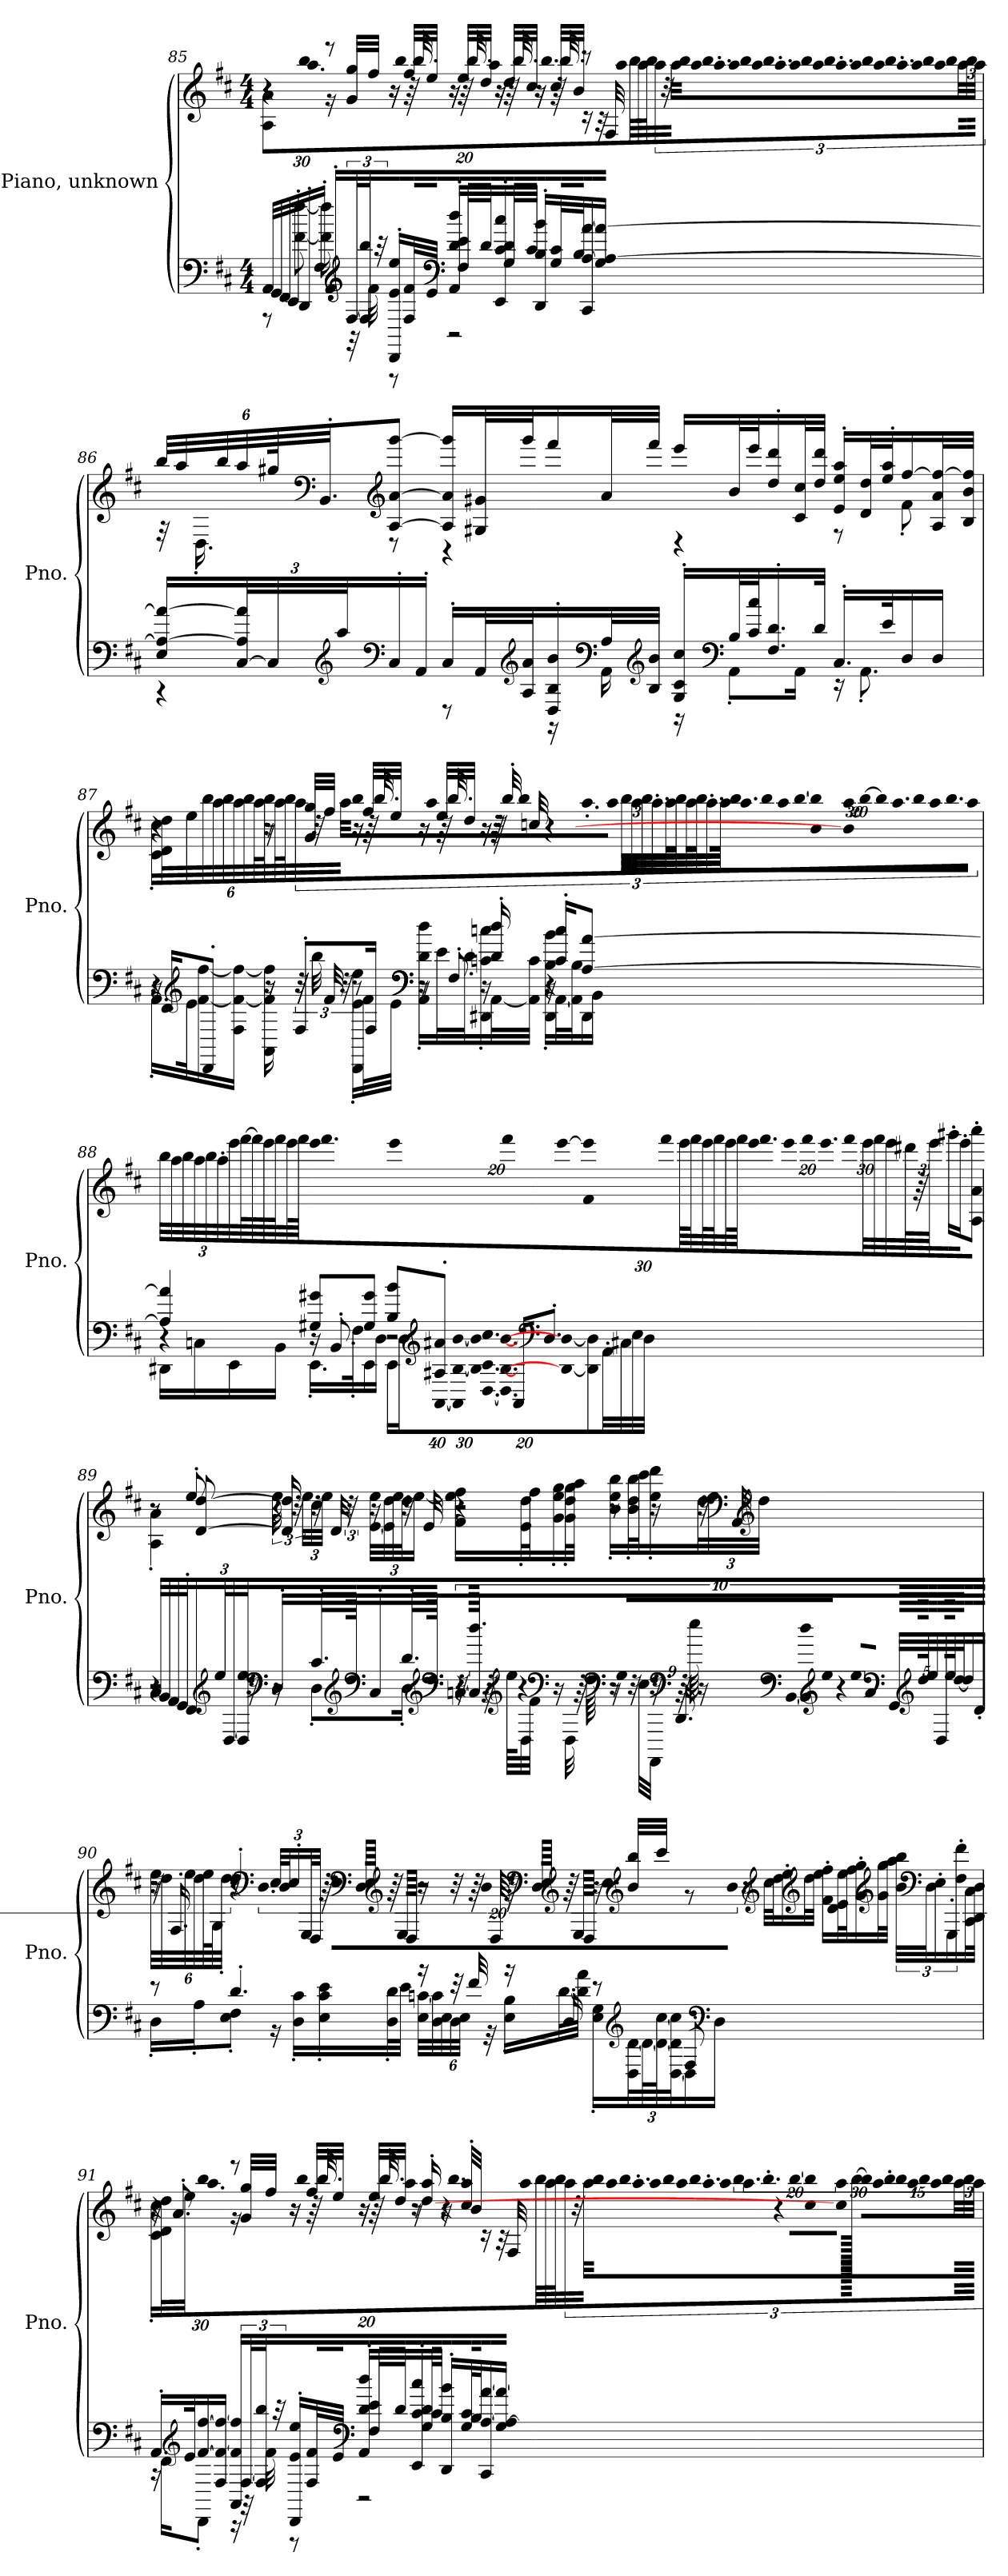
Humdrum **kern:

**kern	**kern
*part1	*part1
*staff2	*staff1
*I"Piano, unknown	*
*I'Pno.	*
!!LO:PB:g=z
*clefF4	*clefG2
*k[f#c#]	*k[f#c#]
*M4/4	*M4/4
=85	=85
*^	*^
*	*	*	*^
32AA/LLL	8r	4r	8A\ 8a\L	4r
32GG/	.	.	.	.
32FF#/	.	.	.	.
32EE'/J	.	.	.	.
*	*	*	*Xbrackettup	*
!	!	!	!LO:N:vis=64	!
16DD'/	[8f#\ [8ff#\	.	960%17bb\LLL	.
!	!	!	!LO:N:vis=64.	!
.	.	.	640%17aa\	.
.	.	.	1920ryy	.
!	!	!	!LO:N:vis=64	!
.	.	.	960%17bb\	.
!	!	!	!LO:N:vis=64	!
16F#'/JJ	.	.	960%17aa\	.
!	!	!	!LO:N:vis=64.	!
.	.	.	640%17bb\	.
.	.	.	1920ryy	.
!	!	!	!LO:N:vis=64	!
.	.	.	960%17aa\	.
16AA'/LL	16f#\] 16ff#\]	8r	64bb\J	16r
.	.	.	32aa\	.
.	.	.	64bb\K	.
*clefG2	*	*	*	*
*	*	*	*brackettup	*
[48F#/L	32r	.	48aa\JJJ	32g/ 32gg/LLL
48F#/] 48bb/JJJ	.	.	48r	.
.	32f#\	.	.	32ff#/JJJ
48r	.	.	48aa\LLL	.
16DD/' 16e/' 16ee/'LL	8r	16r	64bb\K	16r
.	.	.	32aa\	.
.	.	.	64bb\K	.
32F#/ 32f#/L	.	64r	32.aa'\	32ff#/LLL
.	.	32.bb'/	.	.
32e/JJJ	.	.	.	32ee/JJJ
.	.	.	64aa\L	.
*clefF4	*	*	*	*
16AA/' 16d/' 16dd/'LL	2r	16r	64bb\J	16r
.	.	.	32aa\	.
.	.	.	64bb\K	.
32F#/ 32e/L	.	64r	32.aa'\	32ee/LLL
.	.	32.bb'/	.	.
32d/J	.	.	.	32dd/JJJ
.	.	.	64aa\L	.
16EE/' 16c#/' 16cc#/'	.	16r	64bb\J	16r
.	.	.	32aa\	.
.	.	.	64bb\K	.
32G/ 32d/L	.	64r	32.aa'\	32dd/LLL
.	.	32.bb'/	.	.
32c#/JJJ	.	.	.	32cc#/JJJ
.	.	.	64aa\L	.
16DD/' 16B/' 16b/'LL	.	16r	64bb\J	16r
.	.	.	32aa\	.
.	.	.	64bb\K	.
32G/ 32c#/L	.	64r	32.aa'\	32cc#/LLL
.	.	32.bb'/	.	.
32B/J	.	.	.	32b/JJJ
.	.	.	64aa\L	.
16CC#/ [16A/ [16a/	.	8r	64bb\J	16r
.	.	.	32aa\	.
.	.	.	64bb\K	.
*	*	*	*Xbrackettup	*
16G/ 16A/_ 16a/_JJ	.	.	48aa\	32r
.	.	.	48bb\	.
.	.	.	.	32F#/
.	.	.	48aa\JJJ	.
*	*	*	*v	*v
!!LO:LB:g=z
=86	=86	=86	=86
16E/ 16A/_ 16a/_LL	4r	48bb/LLL	32r
.	.	48aa/	.
.	.	.	16.D'\
.	.	48bb/	.
*Xbrackettup	*	*	*
[48C#/ 48A/] 48a/]L	.	48aa/	.
48C#/]	.	96gg#X/K	.
*	*	*clefF4	*
.	.	48.BB'/JJ	.
*clefG2	*	*	*
48aa/J	.	.	.
*clefF4	*	*clefG2	*
16C#'/	.	[8A/ [8a/ [8ggg/J	8r
16AA'/JJ	.	.	.
16C#'/LL	8r	16A/] 16a/] 16ggg/]LL	4r
32AA/L	.	32G#X/ 32g#X/L	.
*clefG2	*	*	*
32A/ 32a/J	.	32ggg/J	.
16D/' 16B/' 16b/'	16r	16fff#/	.
*clefF4	*	*	*
32A/L	16AA\	32a/L	.
*clefG2	*	*	*
32B/ 32b/JJJ	.	32fff#/JJJ	.
16G/' 16c#/' 16cc#/'LL	16r	16eee/LL	4r
*clefF4	*	*	*
32B/L	8AA'\L	32b/L	.
32c#/ 32cc#/J	.	32eee/J	.
16.F#/' 16.d/'	.	16dd/' 16ddd/'	.
.	16AA\Jk	32c#/ 32cc#/L	.
32d/JJk	.	32dd/ 32ddd/JJJ	.
16.C#'/LL	16r	16e/' 16ee/' 16aa/'LL	8r
.	8.AA'\	32d/ 32dd/L	.
32e/K	.	32ee/' 32aa/'J	.
16D/	.	[16ff#/	8f#'\
16D/JJ	.	32A/ 32a/ 32ff#/_L	.
.	.	32B/ 32b/ 32ff#/]JJJ	.
!!LO:LB:g=z
=87	=87	=87	=87
*	*^	*	*^
16r	16.AA'\LL	4r	4r	16c#\' 16cc#\'LL	4r
16FF#/KL	.	.	.	32d\ 32dd\L	.
*clefG2	*	*	*	*	*
.	32e\K	.	.	32ee\	.
8DD'/J	[16f#\ [16ff#\	.	.	48bb\	.
.	.	.	.	48aa\	.
.	.	.	.	48bb\	.
.	16F#\ 16f#\_ 16ff#\_JJ	.	.	48aa\	.
.	.	.	.	48bb\	.
.	.	.	.	48aa\	.
16r	16AA\ 16f#\] 16ff#\]	16r	8r	64bb\K	16r
.	.	.	.	32aa\	.
.	.	.	.	64bb\K	.
*	*brackettup	*	*	*brackettup	*
32r	48r	8F#'/L	.	48aa\JJJ	32g/ 32gg/LLL
.	48bb\	.	.	48r	.
32f#/	.	.	.	.	32ff#/JJJ
.	48r	.	.	48aa\LLL	.
8r	16DD\' 16e\' 16ee\'LL	.	16r	64bb\K	16r
.	.	.	.	32aa\	.
.	.	.	.	64bb\K	.
.	32f#\L	16F#/Jk	64r	32.aa'\	32ff#/LLL
.	.	.	32.bb'/	.	.
.	32e\JJJ	.	.	.	32ee/JJJ
.	.	.	.	64aa\JJJk	.
*clefF4	*	*	*	*	*
*	*	*	*	*Xbrackettup	*
8r	16AA\' 16d\' 16dd\'LL	16r	16r	48bb\LLL	16r
.	.	.	.	48aa\	.
.	.	.	.	48bb\	.
.	32e\L	8.F#'/	64r	32.aa'\	32ee/LLL
.	.	.	32.bb'/	.	.
.	32d\J	.	.	.	32dd/JJJ
.	.	.	.	64aa\L	.
16r	16DD#X\' 16cn\' 16ccn\'	.	16r	64bb\J	16r
.	.	.	.	32aa\	.
.	.	.	.	64bb\K	.
16d/' 16dd/'	[32AA\L	.	64r	32.aa'\	32r
.	.	.	32.bb'/	.	.
.	32AA\] 32c\JJJ	.	.	.	32ccn/
.	.	.	.	64aa\L	.
!	!	!	!	!LO:N:vis=64	!
16r	16DD#\' 16B\' 16b\'LL	4r	4r	960%17bb\	4r
!	!	!	!	!LO:N:vis=64.	!
.	.	.	.	640%17aa\	.
.	.	.	.	1920ryy	.
!	!	!	!	!LO:N:vis=64	!
.	.	.	.	960%17bb\	.
!	!	!	!	!LO:N:vis=64	!
16c/' 16cc/'KL	[32AA\L	.	.	960%17aa\	.
!	!	!	!	!LO:N:vis=256	!
.	.	.	.	[1920%17bb\K	.
!	!	!	!	!LO:N:vis=64	!
.	.	.	.	[960%17b\ 960%17bb\]	.
.	32AA\] 32B\J	.	.	.	.
.	.	.	.	1920ryy	.
!	!	!	!	!LO:N:vis=64	!
.	.	.	.	960%17b\] 960%17aa\	.
[8A/ [8a/J	16DD#\	.	.	[960bb\	.
.	.	.	.	60bb\]	.
!	!	!	!	!LO:N:vis=64.	!
.	.	.	.	640%17aa\	.
.	.	.	.	1920ryy	.
!	!	!	!	!LO:N:vis=64	!
.	.	.	.	960%17bb\	.
!	!	!	!	!LO:N:vis=64	!
.	16BB\JJ	.	.	960%17aa\	.
!	!	!	!	!LO:N:vis=64.	!
.	.	.	.	640%17bb\	.
.	.	.	.	1920ryy	.
!	!	!	!	!LO:N:vis=64	!
.	.	.	.	960%17aa\JJJJ	.
*	*	*	*v	*v	*v
!!LO:LB:g=z
=88	=88	=88	=88
4A/] 4a/]	16DD#X\LL	4r	48bb\LLL
.	.	.	48aa\
.	.	.	48bb\
.	16Cn\	.	48aa\
.	.	.	48bb\
.	.	.	48aa'\
.	16EE\	.	48eee\
.	.	.	[96fff#\L
.	.	.	64fff#\]
.	.	.	64eee\
.	16BB\JJ	.	64fff#\J
.	.	.	32eee\
.	.	.	64fff#\L
!	!	!	!LO:N:vis=64
8G#X/ 8g#X/L	16.EE'\LL	16r	960%17eee\
!	!	!	!LO:N:vis=64.
.	.	.	640%17fff#\
.	.	.	1920ryy
!	!	!	!LO:N:vis=64
.	.	.	960%17eee\
!	!	!	!LO:N:vis=64
.	.	8.BB'/	960%17fff#\
!	!	!	!LO:N:vis=256
.	.	.	[1920%17eee\K
!	!	!	!LO:N:vis=64
.	.	.	960%17f#\ 960%17eee\]
.	32F#'\K	.	.
.	.	.	1920ryy
!	!	!	!LO:N:vis=64
.	.	.	960%17fff#\
8G#/ 8g#/J	16EE\	.	64eee\J
.	.	.	32fff#\
.	.	.	64eee\L
.	16D\JJ	.	64fff#\J
.	.	.	32eee\
.	.	.	64fff#\L
!	!	!	!LO:N:vis=64
8B/ 8b/L	16EE\LL	2r	960%17eee\
!	!	!	!LO:N:vis=64.
.	.	.	640%17fff#\
.	.	.	1920ryy
!	!	!	!LO:N:vis=64
.	.	.	960%17eee\
!	!	!	!LO:N:vis=64
.	16D\	.	960%17fff#\
!	!	!	!LO:N:vis=64.
.	.	.	640%17eee\
.	.	.	1920ryy
!	!	!	!LO:N:vis=64
.	.	.	960%17fff#\J
*clefG2	*	*	*
*	*Xbrackettup	*	*
!	!LO:N:vis=32	!	!
8A#X/' 8a#X/'J	[640%23AA\L	.	32eee\
.	.	.	32fff#\
!	!LO:N:vis=64	!	!
.	960%17AA\] [960%17B\ [960%17b\L	.	.
!	!LO:N:vis=256	!	!
.	1920%17B\] 1920%17b\]K	.	.
!	!LO:N:vis=64.	!	!
.	[640%17D\ 640%17c#\ 640%17cc#\	.	32eee\
!	!LO:N:vis=64.	!	!
.	640%17D\] [640%17B\ [640%17b\	.	.
*	*	*	*brackettup
.	.	.	96ddd#X\JJJk
.	.	.	96r
.	.	.	96eee\
.	1920ryy	.	.
!	!LO:N:vis=256	!	!
.	1920%17B\_ 1920%17b\_JJJK	.	.
16AA/KL	8B\] 8b\]	.	16ggg#X'\LL
*clefF4	*	*	*
8.D'/J	.	.	16eee'\J
.	32AA'\LL	.	8A\' 8a\' 8aaa\'J
.	32C#X\	.	.
.	32E\	.	.
.	32D\JJJ	.	.
!!LO:LB:g=z
=89	=89	=89	=89
*	*	*	*^
*	*	*	*	*^
32C#/LLL	4r	2r	8r	4A\' 4a\'	8r
32BB/	.	.	.	.	.
32AA/	.	.	.	.	.
32GG'/J	.	.	.	.	.
24FF#/	.	.	8ee'/	.	[8d/ [8dd/
*clefG2	*	*	*	*	*
48ee/L	.	.	.	.	.
*brackettup	*	*	*	*	*
[48D/	.	.	.	.	.
48D/] 48ee/JJJ	.	.	.	.	.
48r	.	.	.	.	.
*clefF4	*	*	*	*	*
16D'/LL	16r	.	4r	48ee\	16d/] 16dd/]
.	.	.	.	48r	.
.	.	.	.	48ee\LLL	.
32.c#'/L	8D'\L	.	.	48cc#\	32r
.	.	.	.	48ee\JJJ	.
.	.	.	.	.	32d/
.	.	.	.	48r	.
*clefG2	*	*	*	*	*
64dd/JK	.	.	.	.	.
*clefF4	*	*	*	*	*
*	*	*	*	*Xbrackettup	*
16C#'/	.	.	.	[48e\ 48ee\LLL	16r
.	.	.	.	48e\] 48dd\	.
.	.	.	.	48ee\	.
32.d'/L	16D'\Jk	.	.	48dd\J	32r
.	.	.	.	[24ee\JJ	.
.	.	.	.	.	32e/
*clefG2	*	*	*	*	*
64dd/L	.	.	.	.	.
*clefF4	*	*	*	*	*
!LO:N:vis=64	!	!	!	!	!
[640%9Cn/J	32r	4r	2r	16f#\ 16ee\] 16ff#\LL	4r
36.C/] 36.dd/JJJ	.	.	.	.	.
.	64r	.	.	.	.
*clefG2	*	*	*	*	*
.	64ee\KLLL	.	.	.	.
!LO:N:vis=32	!	!	!	!	!
1920%53r	.	.	.	.	.
.	32D\	.	.	32e\' 32dd\'L	.
!LO:N:vis=32	!	!	!	!	!
1920%53ee/LLL	.	.	.	.	.
.	32f#\JJJ	.	.	32ff#\J	.
!LO:N:vis=64	!	!	!	!	!
640%9dd/L	.	.	.	.	.
*clefF4	*	*	*	*	*
!LO:N:vis=64	!	!	!	!	!
[640%9BB/J	16r	.	.	16g\' 16ee\' 16gg\'	.
!LO:N:vis=32	!	!	!	!	!
1920%53BB/] 1920%53dd/	.	.	.	.	.
*clefG2	*	*	*	*	*
!LO:N:vis=32	!	!	!	!	!
1920%53ee/JJJ	.	.	.	.	.
.	32D\	.	.	32g\' 32dd\' 32gg\'L	.
!LO:N:vis=64	!	!	!	!	!
640%9r	.	.	.	.	.
!LO:N:vis=64	!	!	!	!	!
640%9ee/KLLL	.	.	.	.	.
.	64r	.	.	32aa\JJJ	.
!LO:N:vis=32	!	!	!	!	!
1920%53a/JJJ	.	.	.	.	.
.	64dd\	.	.	.	.
*clefF4	*	*	*	*	*
*Xbrackettup	*	*	*	*	*
40GG/LLL	16r	8r	.	16b\' 16ee\' 16bb\'LL	8r
*clefG2	*	*	*	*	*
80dd/K	.	.	.	.	.
40ee/	.	.	.	.	.
40D/	32r	.	.	32b\' 32dd\' 32bb\'L	.
80ee/K	.	.	.	.	.
.	32cc#\LLL	.	.	32ccc#\J	.
[40dd/J	.	.	.	.	.
16dd/]	32FF#\JJJ	32r	.	16ee\' 16ddd\'	16r
*clefF4	*	*	*	*	*
.	64r	16.DD'/	.	.	.
.	64ee\	.	.	.	.
16FF#'/JJ	16r	.	.	48dd\L	32r
.	.	.	.	48ee\	.
*	*	*	*clefF4	*	*
.	.	.	.	.	32AA/
*	*	*	*clefG2	*	*
.	.	.	.	48dd\JJJ	.
*	*v	*v	*	*	*
!!LO:LB:g=z	!!	!!
=90	=90	=90	=90	=90
8r	16D'\LL	8r	48ee\LLL	32r
.	.	.	48dd\	.
.	.	.	.	16.F#'/
.	.	.	48ee\	.
.	16A'\J	.	48dd\	.
.	.	.	96ee\L	.
.	.	.	96G\J	.
.	.	.	48dd'\JJJ	.
*	*	*	*brackettup	*
!	!	!	!LO:N:vis=64	!
4.d'/	8E\' 8F#\'J	4.dd'/	960%17r	8r
*	*	*clefF4	*	*
!	!	!	!LO:N:vis=64.	!
.	.	.	640%17D\	.
.	.	.	1920ryy	.
!	!	!	!LO:N:vis=64	!
.	.	.	960%17E\LLLL	.
!	!	!	!LO:N:vis=64	!
.	.	.	960%17D\	.
!	!	!	!LO:N:vis=64.	!
.	.	.	640%17E\	.
.	.	.	1920ryy	.
!	!	!	!LO:N:vis=64	!
.	.	.	960%17D\JJJJ	.
*	*	*	*	*Xbrackettup
.	16r	.	16r	48E/LLL
.	.	.	.	48D/J
.	.	.	.	24E'/
*	*	*clefG2	*	*
.	16D\' 16c#\'LL	.	32cc#\LLL	.
.	.	.	.	48E/L
.	.	.	32dd\J	.
.	.	.	.	48D/JJJ
.	16E\' 16c#\' 16e\'	.	16ee'\	64r
*	*	*clefF4	*	*
.	.	.	.	32D/LLL
.	.	.	.	64E/JJJk
*	*	*clefG2	*	*
.	32D\' 32d\'L	.	32dd\L	64r
.	.	.	.	32E/LLL
.	32e\JJJ	.	32ee\JJJ	.
.	.	.	.	64D/JJJk
16r	48E\ [48cn\LLL	2r	16f#\' 16ff#\'LL	16r
.	48D\ 48c\]	.	.	.
.	48E\	.	.	.
*	*brackettup	*	*	*
32r	48D\	.	32d\ 32e\ 32ee\L	32r
.	48E\JJJ	.	.	.
32f#/	.	.	32ff#\J	64r
.	48r	.	.	.
.	.	.	.	64D/
16r	16E\' 16B\'LL	.	16g\' 16gg\'	64r
*	*	*clefF4	*	*
.	.	.	.	32D/LLL
.	.	.	.	64E/JJJk
*	*	*clefG2	*	*
16D'/	[32d\L	.	32g\ 32gg\L	64r
.	.	.	.	32E/LLL
.	32d\] 32a\JJJ	.	32aa\JJJ	.
.	.	.	.	64D/JJJk
8r	16E\' 16G\'LL	.	48b\ 48bb\LLL	16r
*	*	*clefF4	*	*
.	.	.	48D\J	.
.	.	.	24E'\	.
*clefG2	*	*clefG2	*	*
*	*Xbrackettup	*	*	*
.	48D\ [48d\L	.	.	32b/ 32bb/LLL
.	96d\L_	.	24E'\	.
.	96d\_ [96cc#\J	.	.	32ccc#/JJJ
.	[48D\ 48d\] 48cc#\]J	.	.	.
8F#'/	16D\]	.	16dd\' 16ddd\'	8r
*clefF4	*	*	*	*
.	16D\JJ	.	32A\ 32a\L	.
.	.	.	32B\ 32b\JJJ	.
!!LO:PB:g=z	!!	!!
=91	=91	=91	=91	=91
16.AA'/LL	16r	4r	16c#\' 16cc#\'LL	16r
.	16FF#\KL	.	32d\ 32dd\L	8.a'/
*clefG2	*	*	*	*
32e/K	.	.	32ee\	.
!	!	!	!LO:N:vis=64	!
[16f#/ [16ff#/	8DD'\J	.	960%17bb\L	.
!	!	!	!LO:N:vis=64.	!
.	.	.	640%17aa\	.
.	.	.	1920ryy	.
!	!	!	!LO:N:vis=64	!
.	.	.	960%17bb\	.
!	!	!	!LO:N:vis=64	!
16F#/ 16f#/_ 16ff#/_JJ	.	.	960%17aa\	.
!	!	!	!LO:N:vis=64.	!
.	.	.	640%17bb\	.
.	.	.	1920ryy	.
!	!	!	!LO:N:vis=64	!
.	.	.	960%17aa\	.
16AA/ 16f#/] 16ff#/]LL	16r	8r	64bb\J	16r
.	.	.	32aa\	.
.	.	.	64bb\K	.
*brackettup	*	*	*brackettup	*
[48F#/L	32r	.	48aa\JJJ	32g/ 32gg/LLL
48F#/] 48bb/JJJ	.	.	48r	.
.	32f#\	.	.	32ff#/JJJ
48r	.	.	48aa\LLL	.
16DD/' 16e/' 16ee/'LL	8r	16r	64bb\K	16r
.	.	.	32aa\	.
.	.	.	64bb\K	.
32F#/ 32f#/L	.	64r	32.aa'\	32ff#/LLL
.	.	32.bb'/	.	.
32e/JJJ	.	.	.	32ee/JJJ
.	.	.	64aa\L	.
*clefF4	*	*	*	*
16AA/' 16d/' 16dd/'LL	2r	16r	64bb\J	16r
.	.	.	32aa\	.
.	.	.	64bb\K	.
32F#/ 32e/L	.	64r	32.aa'\	32ee/LLL
.	.	32.bb'/	.	.
32d/J	.	.	.	32dd/JJJ
.	.	.	64aa\L	.
!	!	!	!LO:N:vis=64	!
16EE/' 16c#/' 16cc#/'	.	8r	960%17bb\	16r
!	!	!	!LO:N:vis=64.	!
.	.	.	640%17aa\	.
.	.	.	1920ryy	.
!	!	!	!LO:N:vis=64.	!
.	.	.	640%17bb'\JJJJ	.
32G/ 32d/L	.	.	.	16dd/' 16aa/'
!	!	!	!LO:N:vis=128	!
.	.	.	1920%17r	.
!	!	!	!LO:N:vis=256	!
.	.	.	[1920%17bb\KLLLL	.
!	!	!	!LO:N:vis=64	!
.	.	.	[960%17cc#\ 960%17bb\]	.
32c#/JJJ	.	.	.	.
.	.	.	1920ryy	.
!	!	!	!LO:N:vis=64	!
.	.	.	960%17cc#\] 960%17aa\JJJJ	.
16DD/' 16B/' 16b/'LL	.	4r	[960bb\	16r
.	.	.	960%19bb\LLL]	.
.	.	.	48aa\J	.
.	.	.	24bb'\	.
32G/ 32c#/L	.	.	.	32cc#/' 32aa/'LLL
.	.	.	48bb\L	.
32B/J	.	.	.	32b/JJJ
.	.	.	48aa\	.
16CC#/ [16A/ [16a/	.	.	64bb\K	16r
.	.	.	32aa\	.
.	.	.	64bb\K	.
*	*	*	*Xbrackettup	*
16G/ 16A/_ 16a/_JJ	.	.	48aa\	32r
.	.	.	48bb\	.
.	.	.	.	32F#/
.	.	.	48aa\JJJ	.
*v	*v	*	*	*
*	*v	*v	*v
=	=
*-	*-
